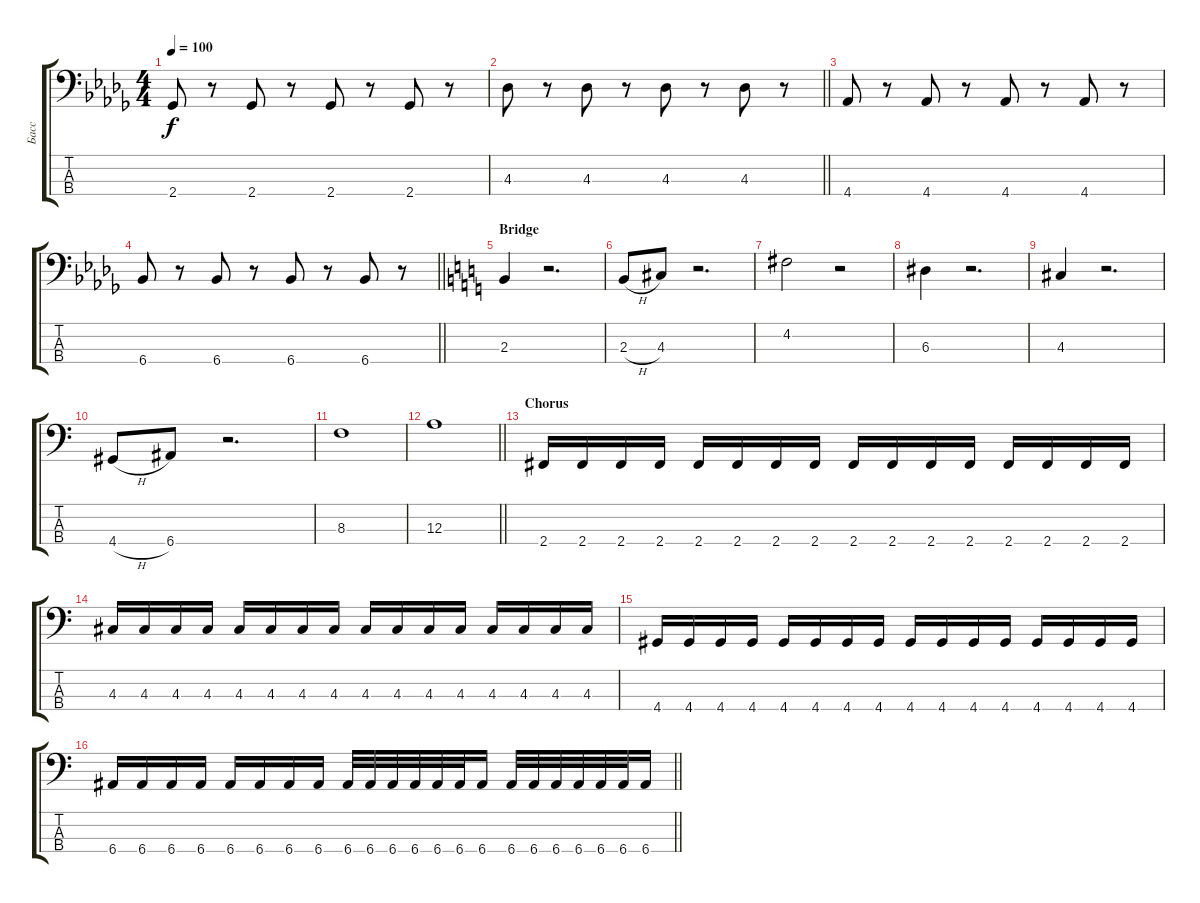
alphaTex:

\track ("Басс" "Басс") {instrument electricbassfinger}
\staff {score tabs}
\tuning (G2 D2 A1 E1) {hide}
\ts (4 4)
\tempo 100
\clef f4
\ks db
2.4.8{dy f} r.8 2.4.8 r.8 2.4.8 r.8 2.4.8 r.8 |
\barLineRight lightlight
4.3.8 r.8 4.3.8 r.8 4.3.8 r.8 4.3.8 r.8 |
4.4.8 r.8 4.4.8 r.8 4.4.8 r.8 4.4.8 r.8 |
\barLineRight lightlight
6.4.8 r.8 6.4.8 r.8 6.4.8 r.8 6.4.8 r.8 |
\section ("" "Bridge")
\ks c
2.3.4 r.2{d} |
2.3{h}.8 4.3.8 r.2{d} |
4.2.2 r.2 |
6.3.4 r.2{d} |
4.3.4 r.2{d} |
4.4{h}.8 6.4.8 r.2{d} |
8.3.1 |
\barLineRight lightlight
12.3.1 |
\section ("" "Chorus")
2.4.16 2.4.16 2.4.16 2.4.16 2.4.16 2.4.16 2.4.16 2.4.16 2.4.16 2.4.16 2.4.16 2.4.16 2.4.16 2.4.16 2.4.16 2.4.16 |
4.3.16 4.3.16 4.3.16 4.3.16 4.3.16 4.3.16 4.3.16 4.3.16 4.3.16 4.3.16 4.3.16 4.3.16 4.3.16 4.3.16 4.3.16 4.3.16 |
4.4.16 4.4.16 4.4.16 4.4.16 4.4.16 4.4.16 4.4.16 4.4.16 4.4.16 4.4.16 4.4.16 4.4.16 4.4.16 4.4.16 4.4.16 4.4.16 |
\barLineRight lightlight
6.4.16 6.4.16 6.4.16 6.4.16 6.4.16 6.4.16 6.4.16 6.4.16 6.4.32 6.4.32 6.4.32 6.4.32 6.4.32 6.4.32 6.4.16 6.4.32 6.4.32 6.4.32 6.4.32 6.4.32 6.4.32 6.4.16
